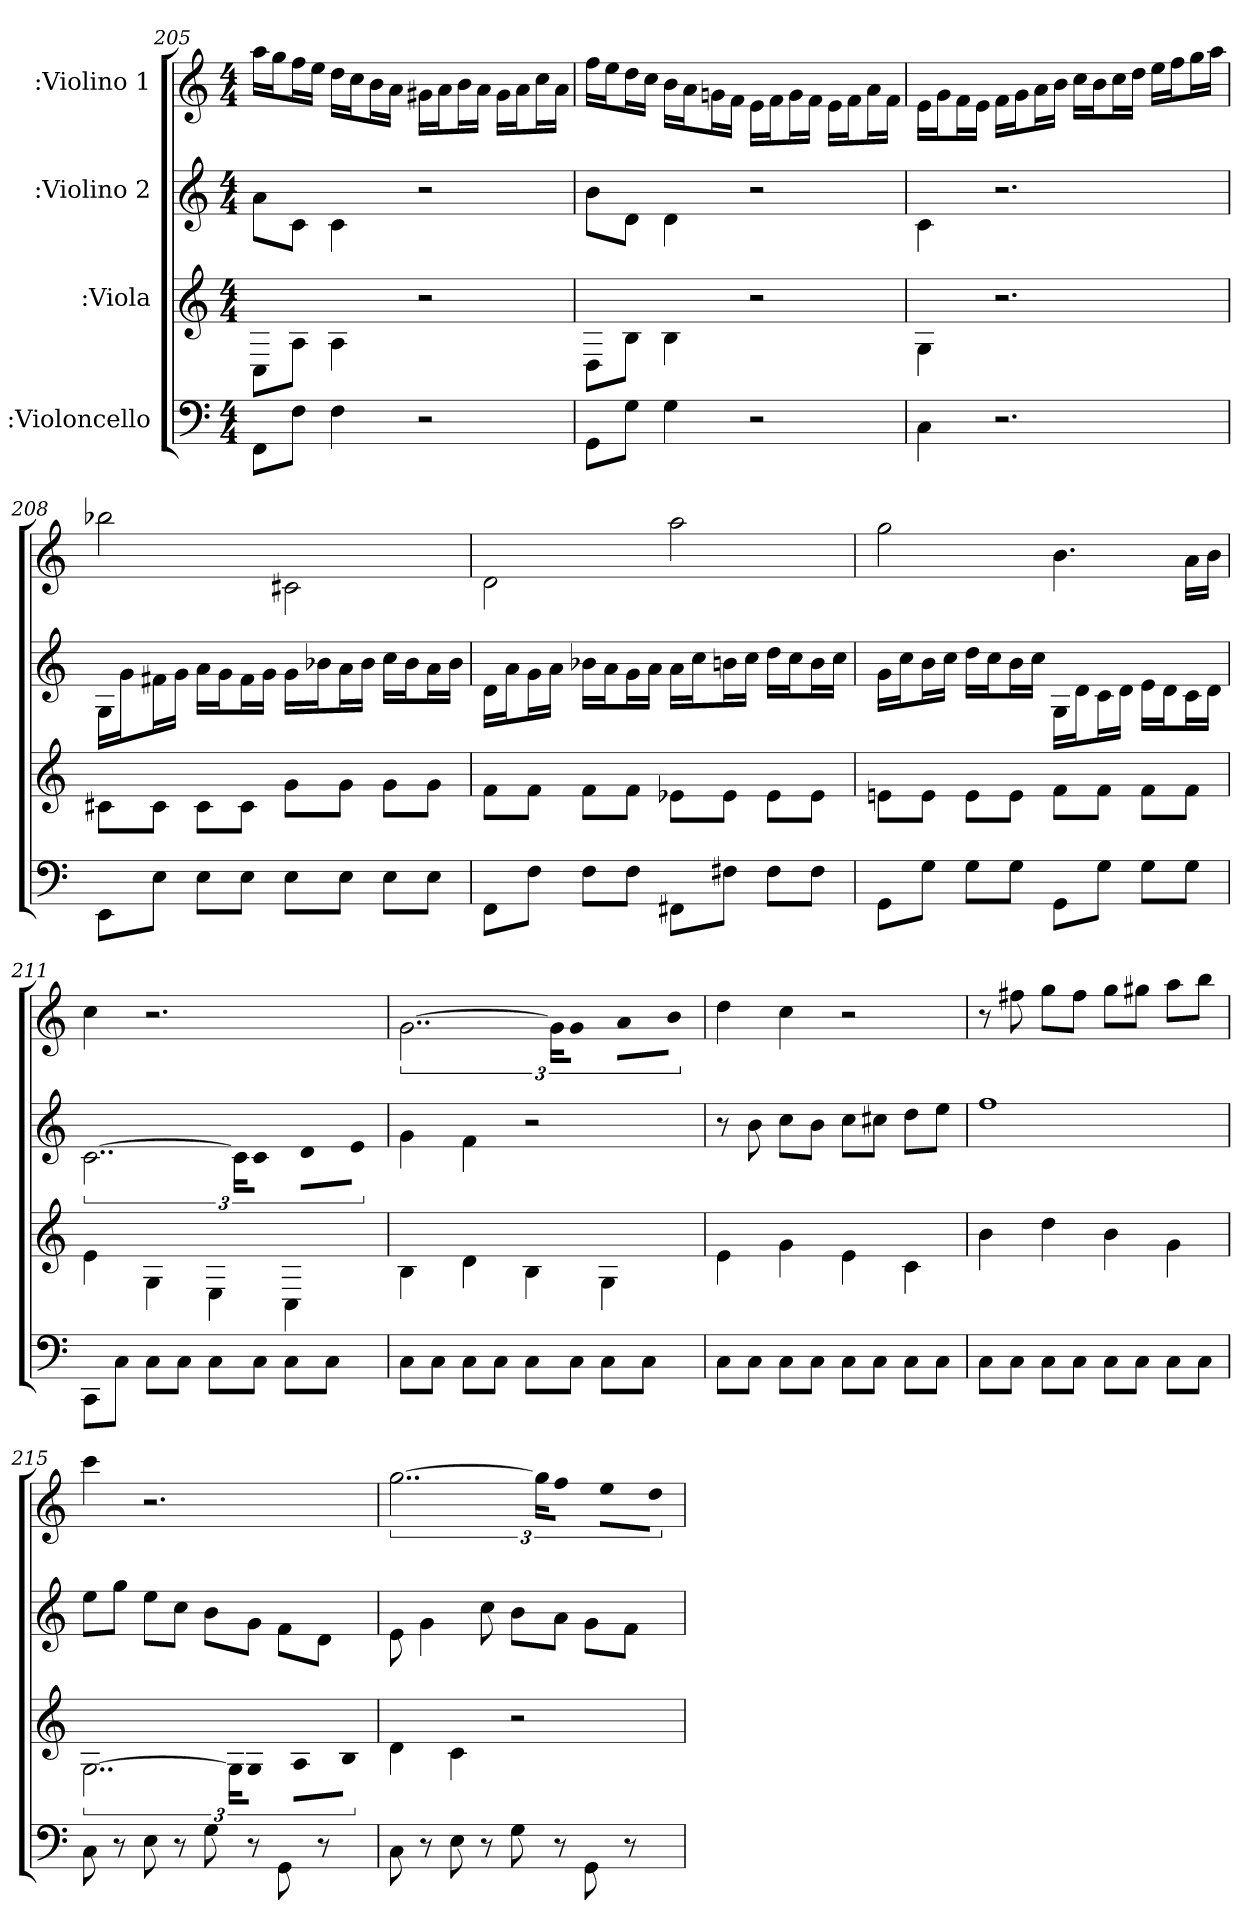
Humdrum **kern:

**kern	**kern	**kern	**kern
*part4	*part3	*part2	*part1
*staff4	*staff3	*staff2	*staff1
*I":Violoncello	*I":Viola	*I":Violino 2	*I":Violino 1
*k[]	*k[]	*k[]	*k[]
*C:	*C:	*C:	*C:
*M4/4	*M4/4	*M4/4	*M4/4
=205	=205	=205	=205
8FF\L	8C\L	8a\L	16aa\LL
.	.	.	16gg\J
8F\J	8A\J	8c\J	16ff\L
.	.	.	16ee\JJ
4F\	4A\	4c\	16dd\LL
.	.	.	16cc\J
.	.	.	16b\L
.	.	.	16a\JJ
2r	2r	2r	16g#X\LL
.	.	.	16a\J
.	.	.	16b\L
.	.	.	16a\JJ
.	.	.	16g#\LL
.	.	.	16a\J
.	.	.	16cc\L
.	.	.	16a\JJ
=206	=206	=206	=206
8GG\L	8D\L	8b\L	16ff\LL
.	.	.	16ee\J
8G\J	8B\J	8d\J	16dd\L
.	.	.	16cc\JJ
4G\	4B\	4d\	16b\LL
.	.	.	16a\J
.	.	.	16gn\L
.	.	.	16f\JJ
2r	2r	2r	16e\LL
.	.	.	16f\J
.	.	.	16g\L
.	.	.	16f\JJ
.	.	.	16e\LL
.	.	.	16f\J
.	.	.	16a\L
.	.	.	16f\JJ
=207	=207	=207	=207
4C\	4G\	4c\	16e\LL
.	.	.	16g\J
.	.	.	16f\L
.	.	.	16e\JJ
2.r	2.r	2.r	16f\LL
.	.	.	16g\J
.	.	.	16a\L
.	.	.	16b\JJ
.	.	.	16cc\LL
.	.	.	16b\J
.	.	.	16cc\L
.	.	.	16dd\JJ
.	.	.	16ee\LL
.	.	.	16ff\J
.	.	.	16gg\L
.	.	.	16aa\JJ
=208	=208	=208	=208
8EE\L	8c#X\L	16G\LL	2bb-X\
.	.	16g\J	.
8E\J	8c#\J	16f#X\L	.
.	.	16g\JJ	.
8E\L	8c#\L	16a\LL	.
.	.	16g\J	.
8E\J	8c#\J	16f#\L	.
.	.	16g\JJ	.
8E\L	8g\L	16g\LL	2c#X\
.	.	16b-X\J	.
8E\J	8g\J	16a\L	.
.	.	16b-\JJ	.
8E\L	8g\L	16cc\LL	.
.	.	16b-\J	.
8E\J	8g\J	16a\L	.
.	.	16b-\JJ	.
=209	=209	=209	=209
8FF\L	8f\L	16d\LL	2d\
.	.	16a\J	.
8F\J	8f\J	16g\L	.
.	.	16a\JJ	.
8F\L	8f\L	16b-X\LL	.
.	.	16a\J	.
8F\J	8f\J	16g\L	.
.	.	16a\JJ	.
8FF#X\L	8e-X\L	16a\LL	2aa\
.	.	16cc\J	.
8F#\J	8e-\J	16bn\L	.
.	.	16cc\JJ	.
8F#\L	8e-\L	16dd\LL	.
.	.	16cc\J	.
8F#\J	8e-\J	16b\L	.
.	.	16cc\JJ	.
=210	=210	=210	=210
8GG\L	8en\L	16g\LL	2gg\
.	.	16cc\J	.
8G\J	8e\J	16b\L	.
.	.	16cc\JJ	.
8G\L	8e\L	16dd\LL	.
.	.	16cc\J	.
8G\J	8e\J	16b\L	.
.	.	16cc\JJ	.
8GG\L	8f\L	16G\LL	4.b\
.	.	16d\J	.
8G\J	8f\J	16c\L	.
.	.	16d\JJ	.
8G\L	8f\L	16e\LL	.
.	.	16d\J	.
8G\J	8f\J	16c\L	16a\LL
.	.	16d\JJ	16b\JJ
=211	=211	=211	=211
8CC\L	4e\	[3..c\	4cc\
8C\J	.	.	.
8C\L	4G\	.	2.r
8C\J	.	.	.
8C\L	4E\	.	.
.	.	24c\KL]	.
8C\J	.	8c\J	.
8C\L	4C\	8d\L	.
8C\J	.	8e\J	.
=212	=212	=212	=212
8C\L	4B\	4g\	[3..g\
8C\J	.	.	.
8C\L	4d\	4f\	.
8C\J	.	.	.
8C\L	4B\	2r	.
.	.	.	24g\KL]
8C\J	.	.	8g\J
8C\L	4G\	.	8a\L
8C\J	.	.	8b\J
=213	=213	=213	=213
8C\L	4e\	8r	4dd\
8C\J	.	8b\	.
8C\L	4g\	8cc\L	4cc\
8C\J	.	8b\J	.
8C\L	4e\	8cc\L	2r
8C\J	.	8cc#X\J	.
8C\L	4c\	8dd\L	.
8C\J	.	8ee\J	.
=214	=214	=214	=214
8C\L	4b\	1ff\	8r
8C\J	.	.	8ff#X\
8C\L	4dd\	.	8gg\L
8C\J	.	.	8ff#\J
8C\L	4b\	.	8gg\L
8C\J	.	.	8gg#X\J
8C\L	4g\	.	8aa\L
8C\J	.	.	8bb\J
=215	=215	=215	=215
8C\	[3..G\	8ee\L	4ccc\
8r	.	8gg\J	.
8E\	.	8ee\L	2.r
8r	.	8cc\J	.
8G\	.	8b\L	.
.	24G\KL]	.	.
8r	8G\J	8g\J	.
8GG\	8A\L	8f\L	.
8r	8B\J	8d\J	.
=216	=216	=216	=216
8C\	4d\	8e\	[3..gg\
8r	.	4g\	.
8E\	4c\	.	.
8r	.	8cc\	.
8G\	2r	8b\L	.
.	.	.	24gg\KL]
8r	.	8a\J	8ff\J
8GG\	.	8g\L	8ee\L
8r	.	8f\J	8dd\J
=	=	=	=
*-	*-	*-	*-
